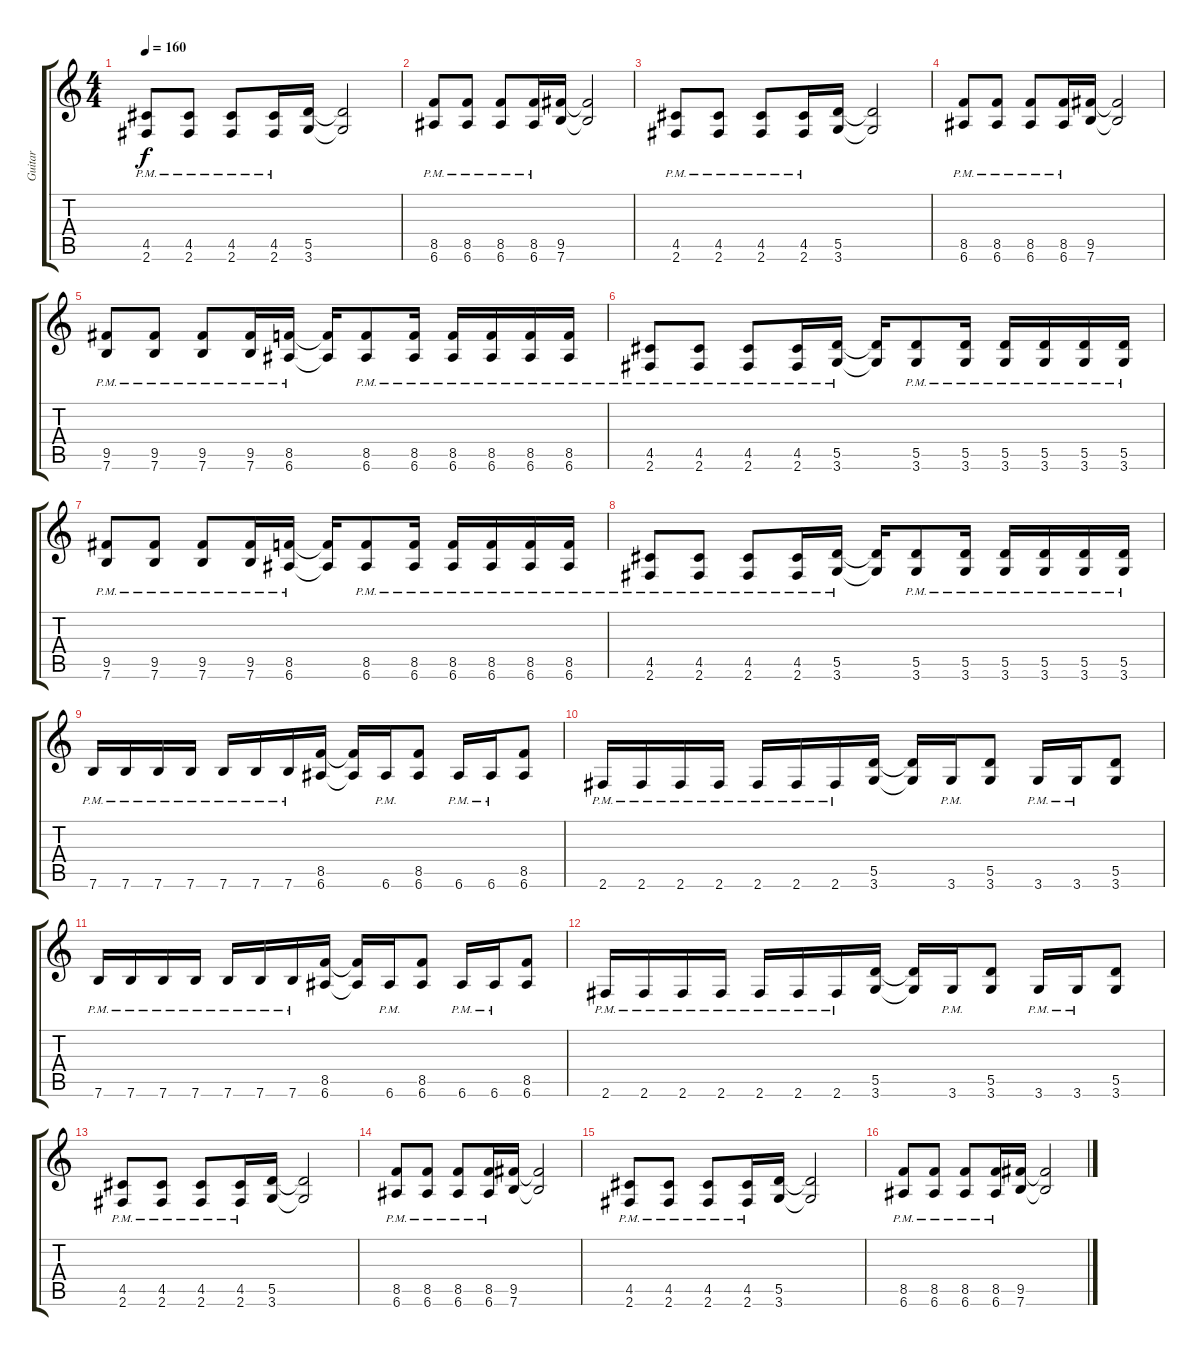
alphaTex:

\track ("Guitar" "Guitar") {instrument distortionguitar}
\staff {score tabs}
\tuning (E4 B3 G3 D3 A2 E2) {hide}
\ts (4 4)
\tempo 160
\clef g2
\ks c
(4.5{pm} 2.6{pm}).8{dy f} (4.5{pm} 2.6{pm}).8 (4.5{pm} 2.6{pm}).8 (4.5{pm} 2.6{pm}).16 (5.5 3.6).16 (5.5{t} 3.6{t}).2 |
(8.5{pm} 6.6{pm}).8 (8.5{pm} 6.6{pm}).8 (8.5{pm} 6.6{pm}).8 (8.5{pm} 6.6{pm}).16 (9.5 7.6).16 (9.5{t} 7.6{t}).2 |
(4.5{pm} 2.6{pm}).8 (4.5{pm} 2.6{pm}).8 (4.5{pm} 2.6{pm}).8 (4.5{pm} 2.6{pm}).16 (5.5 3.6).16 (5.5{t} 3.6{t}).2 |
(8.5{pm} 6.6{pm}).8 (8.5{pm} 6.6{pm}).8 (8.5{pm} 6.6{pm}).8 (8.5{pm} 6.6{pm}).16 (9.5 7.6).16 (9.5{t} 7.6{t}).2 |
(9.5{pm} 7.6{pm}).8 (9.5{pm} 7.6{pm}).8 (9.5{pm} 7.6{pm}).8 (9.5{pm} 7.6{pm}).16 (8.5{pm} 6.6{pm}).16 (8.5{t} 6.6{t}).16 (8.5{pm} 6.6{pm}).8 (8.5{pm} 6.6{pm}).16 (8.5{pm} 6.6{pm}).16 (8.5{pm} 6.6{pm}).16 (8.5{pm} 6.6{pm}).16 (8.5{pm} 6.6{pm}).16 |
(4.5{pm} 2.6{pm}).8 (4.5{pm} 2.6{pm}).8 (4.5{pm} 2.6{pm}).8 (4.5{pm} 2.6{pm}).16 (5.5{pm} 3.6{pm}).16 (5.5{t} 3.6{t}).16 (5.5{pm} 3.6{pm}).8 (5.5{pm} 3.6{pm}).16 (5.5{pm} 3.6{pm}).16 (5.5{pm} 3.6{pm}).16 (5.5{pm} 3.6{pm}).16 (5.5{pm} 3.6{pm}).16 |
(9.5{pm} 7.6{pm}).8 (9.5{pm} 7.6{pm}).8 (9.5{pm} 7.6{pm}).8 (9.5{pm} 7.6{pm}).16 (8.5{pm} 6.6{pm}).16 (8.5{t} 6.6{t}).16 (8.5{pm} 6.6{pm}).8 (8.5{pm} 6.6{pm}).16 (8.5{pm} 6.6{pm}).16 (8.5{pm} 6.6{pm}).16 (8.5{pm} 6.6{pm}).16 (8.5{pm} 6.6{pm}).16 |
(4.5{pm} 2.6{pm}).8 (4.5{pm} 2.6{pm}).8 (4.5{pm} 2.6{pm}).8 (4.5{pm} 2.6{pm}).16 (5.5{pm} 3.6{pm}).16 (5.5{t} 3.6{t}).16 (5.5{pm} 3.6{pm}).8 (5.5{pm} 3.6{pm}).16 (5.5{pm} 3.6{pm}).16 (5.5{pm} 3.6{pm}).16 (5.5{pm} 3.6{pm}).16 (5.5{pm} 3.6{pm}).16 |
7.6{pm}.16 7.6{pm}.16 7.6{pm}.16 7.6{pm}.16 7.6{pm}.16 7.6{pm}.16 7.6{pm}.16 (8.5 6.6).16 (8.5{t} 6.6{t}).16 6.6{pm}.16 (8.5 6.6).8 6.6{pm}.16 6.6{pm}.16 (8.5 6.6).8 |
2.6{pm}.16 2.6{pm}.16 2.6{pm}.16 2.6{pm}.16 2.6{pm}.16 2.6{pm}.16 2.6{pm}.16 (5.5 3.6).16 (5.5{t} 3.6{t}).16 3.6{pm}.16 (5.5 3.6).8 3.6{pm}.16 3.6{pm}.16 (5.5 3.6).8 |
7.6{pm}.16 7.6{pm}.16 7.6{pm}.16 7.6{pm}.16 7.6{pm}.16 7.6{pm}.16 7.6{pm}.16 (8.5 6.6).16 (8.5{t} 6.6{t}).16 6.6{pm}.16 (8.5 6.6).8 6.6{pm}.16 6.6{pm}.16 (8.5 6.6).8 |
2.6{pm}.16 2.6{pm}.16 2.6{pm}.16 2.6{pm}.16 2.6{pm}.16 2.6{pm}.16 2.6{pm}.16 (5.5 3.6).16 (5.5{t} 3.6{t}).16 3.6{pm}.16 (5.5 3.6).8 3.6{pm}.16 3.6{pm}.16 (5.5 3.6).8 |
(4.5{pm} 2.6{pm}).8 (4.5{pm} 2.6{pm}).8 (4.5{pm} 2.6{pm}).8 (4.5{pm} 2.6{pm}).16 (5.5 3.6).16 (5.5{t} 3.6{t}).2 |
(8.5{pm} 6.6{pm}).8 (8.5{pm} 6.6{pm}).8 (8.5{pm} 6.6{pm}).8 (8.5{pm} 6.6{pm}).16 (9.5 7.6).16 (9.5{t} 7.6{t}).2 |
(4.5{pm} 2.6{pm}).8 (4.5{pm} 2.6{pm}).8 (4.5{pm} 2.6{pm}).8 (4.5{pm} 2.6{pm}).16 (5.5 3.6).16 (5.5{t} 3.6{t}).2 |
(8.5{pm} 6.6{pm}).8 (8.5{pm} 6.6{pm}).8 (8.5{pm} 6.6{pm}).8 (8.5{pm} 6.6{pm}).16 (9.5 7.6).16 (9.5{t} 7.6{t}).2
